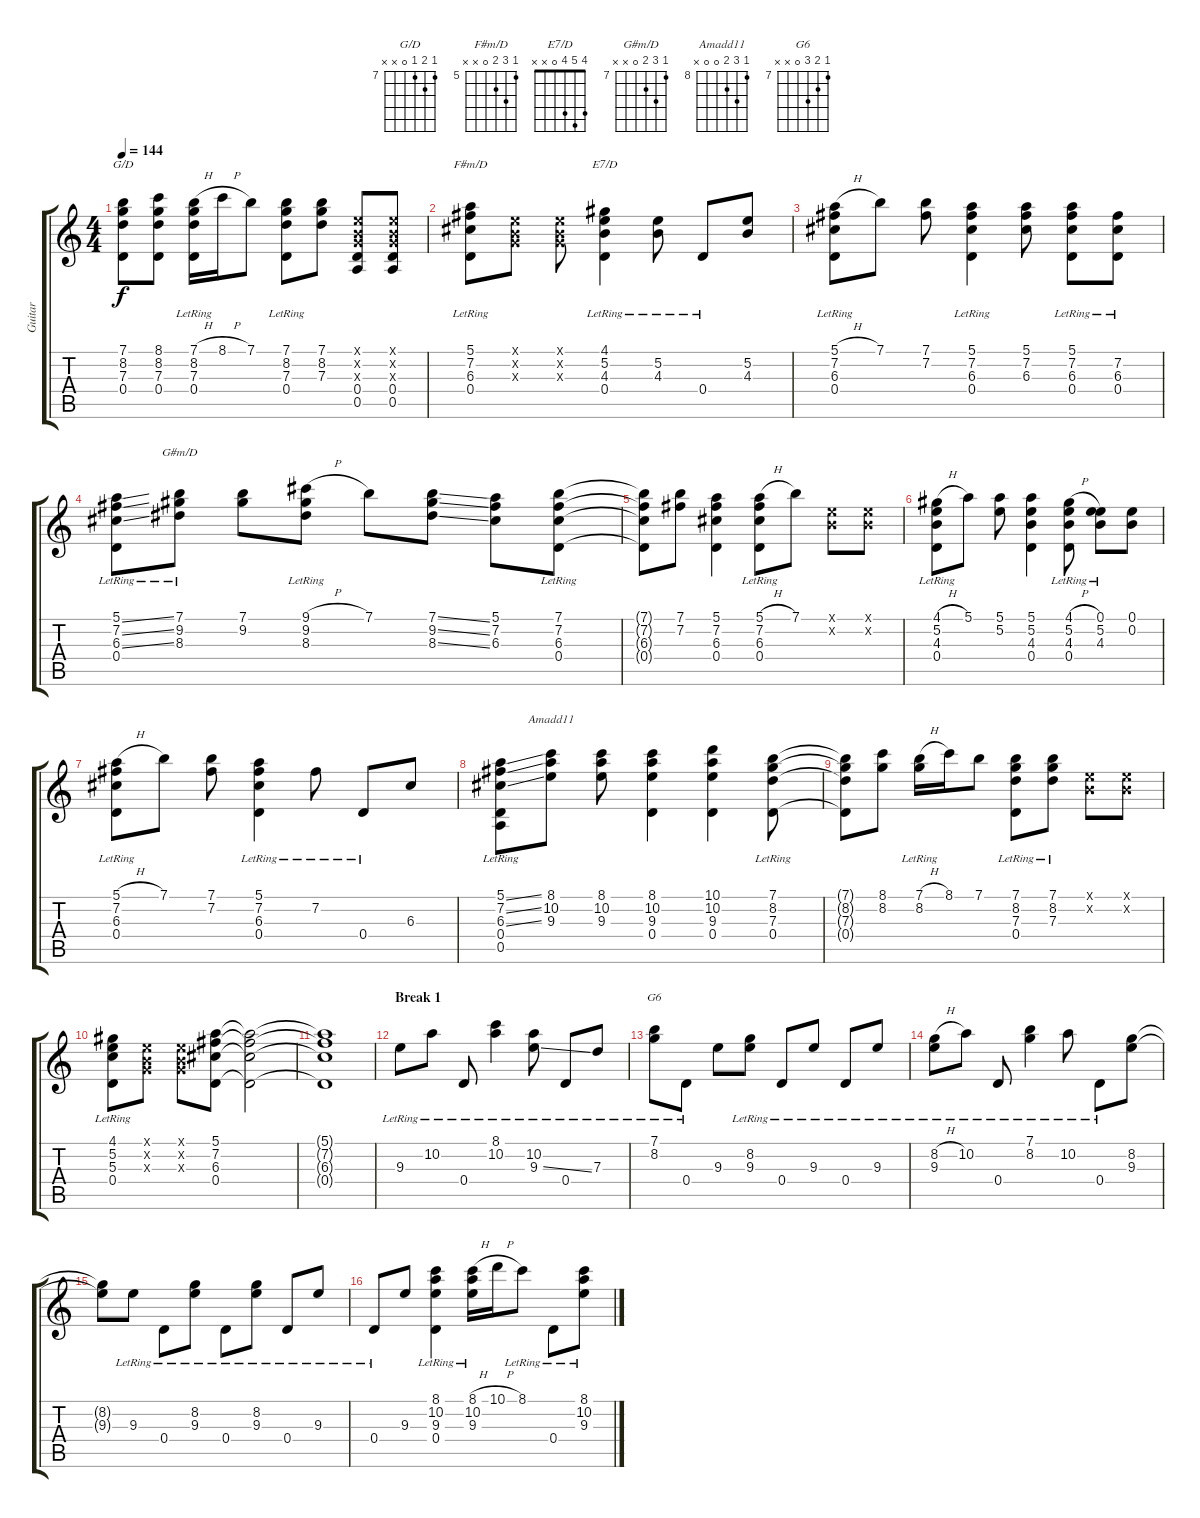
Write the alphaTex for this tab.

\track ("Guitar" "Guitar") {instrument acousticguitarsteel}
\staff {score tabs}
\tuning (E4 B3 G3 D3 A2 E2) {hide}
\chord ("G/D" 7 8 7 0 x x) {firstfret 7}
\chord ("F#m/D" 5 7 6 0 x x) {firstfret 5}
\chord ("E7/D" 4 5 4 0 x x)
\chord ("G#m/D" 7 9 8 0 x x) {firstfret 7}
\chord ("Amadd11" 8 10 9 0 0 x) {firstfret 8}
\chord ("G6" 7 8 9 0 x x) {firstfret 7}
\ts (4 4)
\tempo 144
\clef g2
\ks c
(7.1{t} 8.2{t} 7.3{t} 0.4{t}).8{ch "G/D" dy f} (8.1 8.2 7.3 0.4).8 (7.1{h} 8.2{lr} 7.3{lr} 0.4{lr}).16 8.1{h}.16 7.1.8 (7.1 8.2 7.3 0.4{lr}).8 (7.1 8.2 7.3).8 (0.1{x} 0.2{x} 0.3{x} 0.4 0.5).8 (0.1{x} 0.2{x} 0.3{x} 0.4 0.5).8 |
(5.1 7.2 6.3 0.4{lr}).8{ch "F#m/D"} (0.1{x} 0.2{x} 0.3{x}).8 (0.1{x} 0.2{x} 0.3{x}).8 (4.1{lr} 5.2 4.3 0.4{lr}).4{ch "E7/D"} (5.2{lr} 4.3{lr}).8 0.4{lr}.8 (5.2 4.3).8 |
(5.1{h} 7.2{lr} 6.3{lr} 0.4{lr}).8 7.1.8 (7.1 7.2).8 (5.1{lr} 7.2 6.3{lr} 0.4).4 (5.1 7.2 6.3).8 (5.1{lr} 7.2 6.3 0.4).8 (7.2 6.3 0.4{lr}).8 |
(5.1{ss} 7.2{ss} 6.3{ss} 0.4{lr}).8 (7.1 9.2 8.3{lr}).8{ch "G#m/D"} (7.1 9.2).8 (9.1{h} 9.2{lr} 8.3{lr}).8 7.1.8 (7.1{ss} 9.2{ss} 8.3{ss}).8 (5.1 7.2 6.3).8 (7.1 7.2 6.3{lr} 0.4{lr}).8 |
(7.1{t} 7.2{t} 6.3{t} 0.4{t}).8 (7.1 7.2).8 (5.1 7.2 6.3 0.4).4 (5.1{h} 7.2{lr} 6.3{lr} 0.4{lr}).8 7.1.8 (0.1{x} 0.2{x}).8 (0.1{x} 0.2{x}).8 |
(4.1{h} 5.2{lr} 4.3{lr} 0.4{lr}).8 5.1.8 (5.1 5.2).8 (5.1 5.2 4.3 0.4).4 (4.1{h} 5.2 4.3 0.4{lr}).8 (0.1 5.2 4.3{lr}).8 (0.1 0.2).8 |
(5.1{h} 7.2{lr} 6.3{lr} 0.4{lr}).8 7.1.8 (7.1 7.2).8 (5.1{lr} 7.2 6.3{lr} 0.4{lr}).4 7.2{lr}.8 0.4{lr}.8 6.3.8 |
(5.1{ss} 7.2{ss} 6.3{ss} 0.4{lr} 0.5{lr}).8 (8.1 10.2 9.3).8{ch "Amadd11"} (8.1 10.2 9.3).8 (8.1 10.2 9.3 0.4).4 (10.1 10.2 9.3 0.4).4 (7.1 8.2 7.3{lr} 0.4{lr}).8 |
(7.1{t} 8.2{t} 7.3{t} 0.4{t}).8 (8.1 8.2).8 (7.1{h} 8.2{lr}).16 8.1.16 7.1.8 (7.1 8.2 7.3 0.4{lr}).8 (7.1{lr} 8.2{lr} 7.3{lr}).8 (0.1{x} 0.2{x}).8 (0.1{x} 0.2{x}).8 |
(4.1 5.2 5.3 0.4{lr}).8 (0.1{x} 0.2{x} 0.3{x}).8 (0.1{x} 0.2{x} 0.3{x}).8 (5.1 7.2 6.3 0.4).8 (5.1{t} 7.2{t} 6.3{t} 0.4{t}).2 |
(5.1{t} 7.2{t} 6.3{t} 0.4{t}).1 |
\section ("" "Break 1")
9.3{lr}.8 10.2{lr}.8 0.4{lr}.8 (8.1{lr} 10.2{lr}).4 (10.2{lr} 9.3{ss}).8 0.4{lr}.8 7.3{lr}.8 |
(7.1{lr} 8.2{lr}).8{ch "G6"} 0.4{lr}.8 9.3.8 (8.2{lr} 9.3{lr}).8 0.4{lr}.8 9.3{lr}.8 0.4{lr}.8 9.3{lr}.8 |
(8.2{h} 9.3{lr}).8 10.2{lr}.8 0.4{lr}.8 (7.1{lr} 8.2).4 10.2{lr}.8 0.4{lr}.8 (8.2 9.3).8 |
(8.2{t} 9.3{t}).8 9.3{lr}.8 0.4{lr}.8 (8.2{lr} 9.3{lr}).8 0.4{lr}.8 (8.2{lr} 9.3{lr}).8 0.4{lr}.8 9.3{lr}.8 |
0.4{lr}.8 9.3.8 (8.1 10.2 9.3 0.4{lr}).4 (8.1{h} 10.2{lr} 9.3{lr}).16 10.1{h}.16 8.1{lr}.8 0.4{lr}.8 (8.1{lr} 10.2{lr} 9.3{ss}).8
